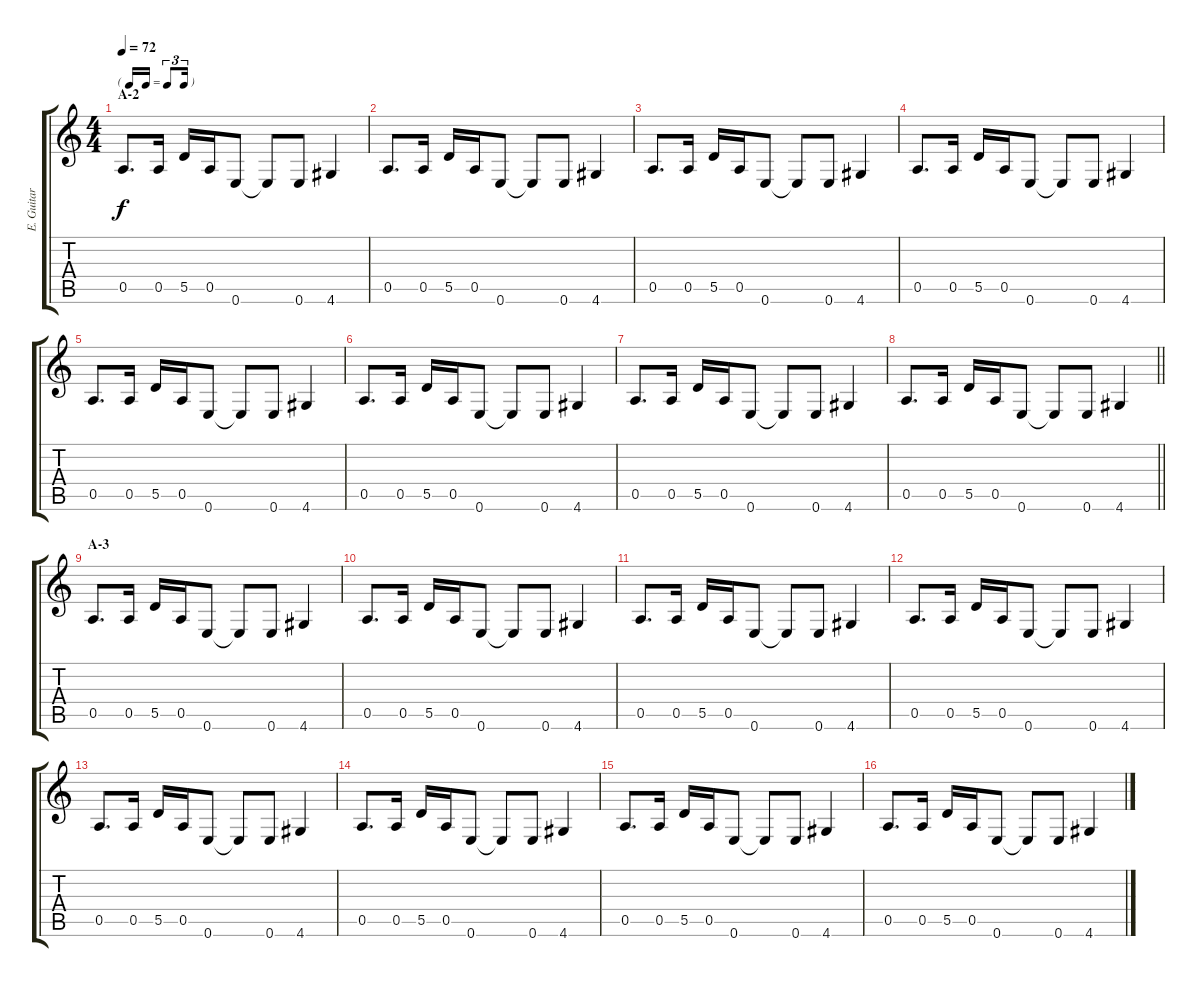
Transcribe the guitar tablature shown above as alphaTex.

\track ("E. Guitar III" "E. Guitar ") {instrument overdrivenguitar}
\staff {score tabs}
\tuning (E4 B3 G3 D3 A2 E2) {hide}
\ts (4 4)
\tf triplet16th
\section ("" "A-2")
\tempo 72
\clef g2
\ks c
0.5.8{d dy f} 0.5.16 5.5.16 0.5.16 0.6.8 0.6{t}.8 0.6.8 4.6.4 |
0.5.8{d} 0.5.16 5.5.16 0.5.16 0.6.8 0.6{t}.8 0.6.8 4.6.4 |
0.5.8{d} 0.5.16 5.5.16 0.5.16 0.6.8 0.6{t}.8 0.6.8 4.6.4 |
0.5.8{d} 0.5.16 5.5.16 0.5.16 0.6.8 0.6{t}.8 0.6.8 4.6.4 |
0.5.8{d} 0.5.16 5.5.16 0.5.16 0.6.8 0.6{t}.8 0.6.8 4.6.4 |
0.5.8{d} 0.5.16 5.5.16 0.5.16 0.6.8 0.6{t}.8 0.6.8 4.6.4 |
0.5.8{d} 0.5.16 5.5.16 0.5.16 0.6.8 0.6{t}.8 0.6.8 4.6.4 |
\barLineRight lightlight
0.5.8{d} 0.5.16 5.5.16 0.5.16 0.6.8 0.6{t}.8 0.6.8 4.6.4 |
\section ("" "A-3")
0.5.8{d} 0.5.16 5.5.16 0.5.16 0.6.8 0.6{t}.8 0.6.8 4.6.4 |
0.5.8{d} 0.5.16 5.5.16 0.5.16 0.6.8 0.6{t}.8 0.6.8 4.6.4 |
0.5.8{d} 0.5.16 5.5.16 0.5.16 0.6.8 0.6{t}.8 0.6.8 4.6.4 |
0.5.8{d} 0.5.16 5.5.16 0.5.16 0.6.8 0.6{t}.8 0.6.8 4.6.4 |
0.5.8{d} 0.5.16 5.5.16 0.5.16 0.6.8 0.6{t}.8 0.6.8 4.6.4 |
0.5.8{d} 0.5.16 5.5.16 0.5.16 0.6.8 0.6{t}.8 0.6.8 4.6.4 |
0.5.8{d} 0.5.16 5.5.16 0.5.16 0.6.8 0.6{t}.8 0.6.8 4.6.4 |
0.5.8{d} 0.5.16 5.5.16 0.5.16 0.6.8 0.6{t}.8 0.6.8 4.6.4
